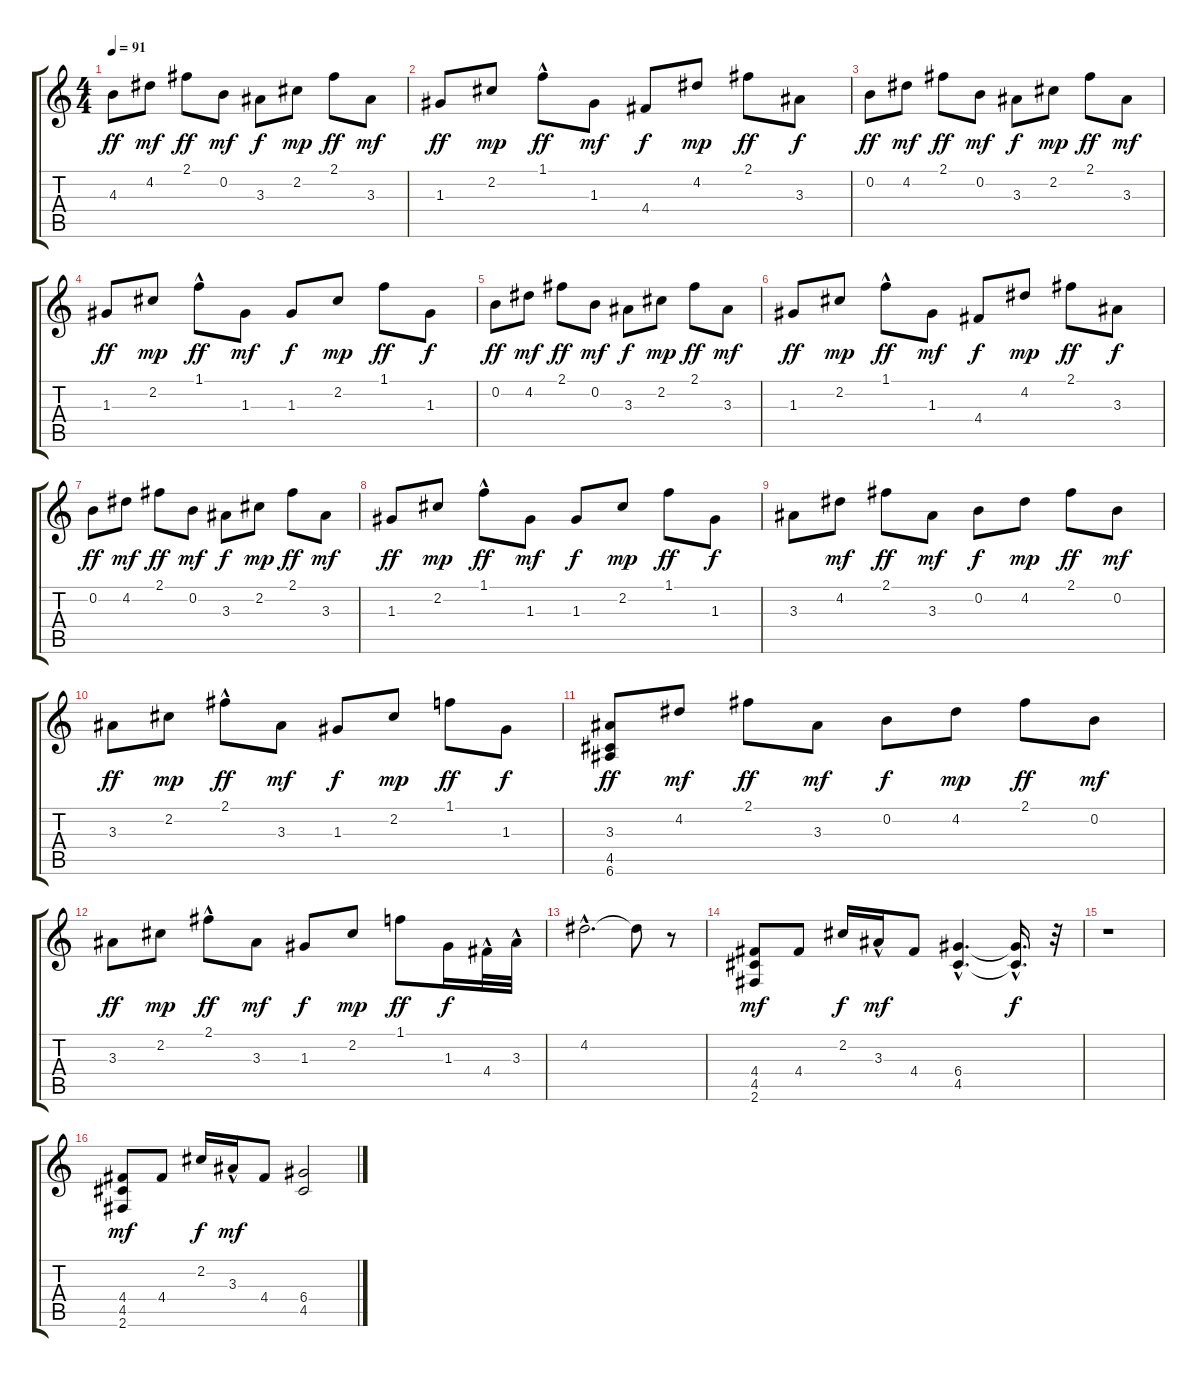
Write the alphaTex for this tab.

\track "" {instrument acousticguitarnylon}
\staff {score tabs}
\tuning (E4 B3 G3 D3 A2 E2) {hide}
\ts (4 4)
\tempo 91
\clef g2
\ks c
4.3.8{dy ff} 4.2.8{dy mf} 2.1.8{dy ff} 0.2.8{dy mf} 3.3.8{dy f} 2.2.8{dy mp} 2.1.8{dy ff} 3.3.8{dy mf} |
1.3.8{dy ff} 2.2.8{dy mp} 1.1{hac}.8{dy ff} 1.3.8{dy mf} 4.4.8{dy f} 4.2.8{dy mp} 2.1.8{dy ff} 3.3.8{dy f} |
0.2.8{dy ff} 4.2.8{dy mf} 2.1.8{dy ff} 0.2.8{dy mf} 3.3.8{dy f} 2.2.8{dy mp} 2.1.8{dy ff} 3.3.8{dy mf} |
1.3.8{dy ff} 2.2.8{dy mp} 1.1{hac}.8{dy ff} 1.3.8{dy mf} 1.3.8{dy f} 2.2.8{dy mp} 1.1.8{dy ff} 1.3.8{dy f} |
0.2.8{dy ff} 4.2.8{dy mf} 2.1.8{dy ff} 0.2.8{dy mf} 3.3.8{dy f} 2.2.8{dy mp} 2.1.8{dy ff} 3.3.8{dy mf} |
1.3.8{dy ff} 2.2.8{dy mp} 1.1{hac}.8{dy ff} 1.3.8{dy mf} 4.4.8{dy f} 4.2.8{dy mp} 2.1.8{dy ff} 3.3.8{dy f} |
0.2.8{dy ff} 4.2.8{dy mf} 2.1.8{dy ff} 0.2.8{dy mf} 3.3.8{dy f} 2.2.8{dy mp} 2.1.8{dy ff} 3.3.8{dy mf} |
1.3.8{dy ff} 2.2.8{dy mp} 1.1{hac}.8{dy ff} 1.3.8{dy mf} 1.3.8{dy f} 2.2.8{dy mp} 1.1.8{dy ff} 1.3.8{dy f} |
3.3.8 4.2.8{dy mf} 2.1.8{dy ff} 3.3.8{dy mf} 0.2.8{dy f} 4.2.8{dy mp} 2.1.8{dy ff} 0.2.8{dy mf} |
3.3.8{dy ff} 2.2.8{dy mp} 2.1{hac}.8{dy ff} 3.3.8{dy mf} 1.3.8{dy f} 2.2.8{dy mp} 1.1.8{dy ff} 1.3.8{dy f} |
(3.3 4.5 6.6).8{dy ff} 4.2.8{dy mf} 2.1.8{dy ff} 3.3.8{dy mf} 0.2.8{dy f} 4.2.8{dy mp} 2.1.8{dy ff} 0.2.8{dy mf} |
3.3.8{dy ff} 2.2.8{dy mp} 2.1{hac}.8{dy ff} 3.3.8{dy mf} 1.3.8{dy f} 2.2.8{dy mp} 1.1.8{dy ff} 1.3.16{dy f} 4.4{hac}.32 3.3{hac}.32 |
4.2{hac}.2{d} 4.2{t}.8 r.8 |
(4.4 4.5 2.6).8{dy mf} 4.4.8 2.2.16{dy f} 3.3{hac}.16{dy mf} 4.4.8 (6.4{hac} 4.5{hac}).4{d} (6.4{hac t} 4.5{hac t}).16{d dy f} r.32 |
r.1 |
(4.4 4.5 2.6).8{dy mf} 4.4.8 2.2.16{dy f} 3.3{hac}.16{dy mf} 4.4.8 (6.4 4.5).2
